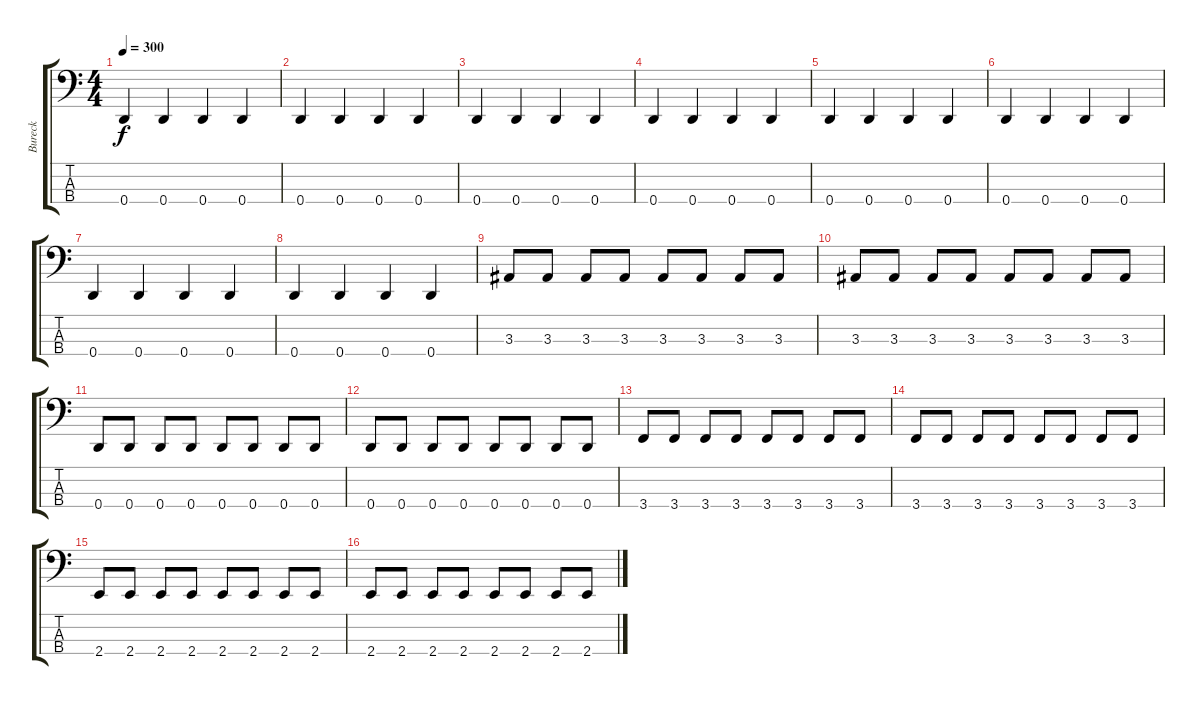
\track ("Bureck" "Bureck") {instrument electricbassfinger}
\staff {score tabs}
\tuning (F2 C2 G1 D1) {hide}
\ts (4 4)
\tempo 300
\clef f4
\ks c
0.4.4{dy f} 0.4.4 0.4.4 0.4.4 |
0.4.4 0.4.4 0.4.4 0.4.4 |
0.4.4 0.4.4 0.4.4 0.4.4 |
0.4.4 0.4.4 0.4.4 0.4.4 |
0.4.4 0.4.4 0.4.4 0.4.4 |
0.4.4 0.4.4 0.4.4 0.4.4 |
0.4.4 0.4.4 0.4.4 0.4.4 |
0.4.4 0.4.4 0.4.4 0.4.4 |
3.3.8 3.3.8 3.3.8 3.3.8 3.3.8 3.3.8 3.3.8 3.3.8 |
3.3.8 3.3.8 3.3.8 3.3.8 3.3.8 3.3.8 3.3.8 3.3.8 |
0.4.8 0.4.8 0.4.8 0.4.8 0.4.8 0.4.8 0.4.8 0.4.8 |
0.4.8 0.4.8 0.4.8 0.4.8 0.4.8 0.4.8 0.4.8 0.4.8 |
3.4.8 3.4.8 3.4.8 3.4.8 3.4.8 3.4.8 3.4.8 3.4.8 |
3.4.8 3.4.8 3.4.8 3.4.8 3.4.8 3.4.8 3.4.8 3.4.8 |
2.4.8 2.4.8 2.4.8 2.4.8 2.4.8 2.4.8 2.4.8 2.4.8 |
2.4.8 2.4.8 2.4.8 2.4.8 2.4.8 2.4.8 2.4.8 2.4.8
